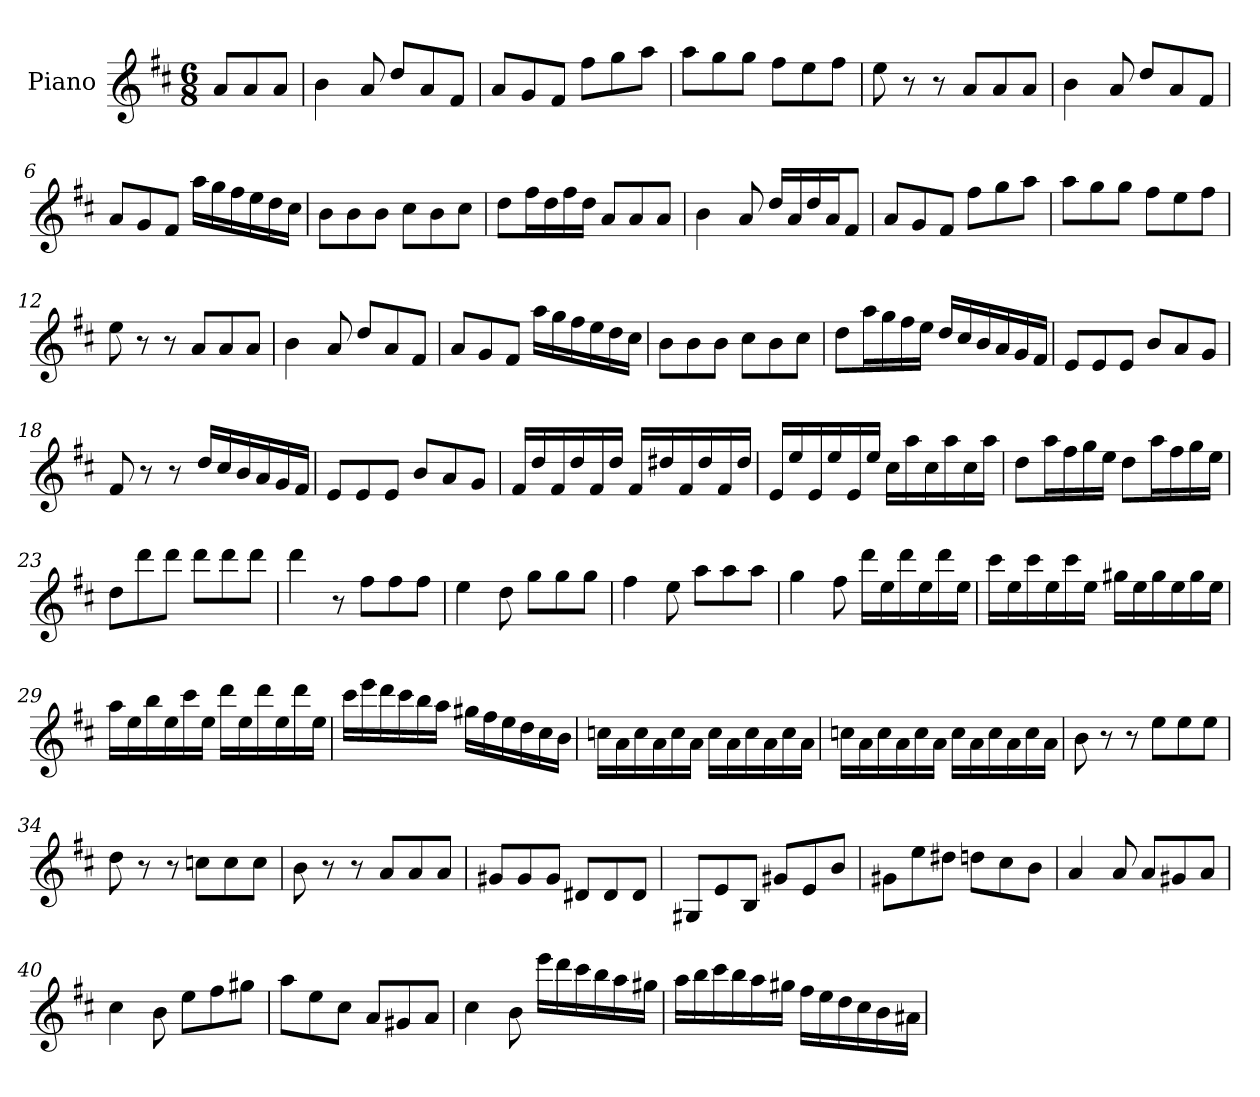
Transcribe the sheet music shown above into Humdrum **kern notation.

**kern
*part1
*staff1
*I"Piano
*I'Pno
*clefG2
*k[f#c#]
*D:
*M6/8
=
8a/L
8a/
8a/J
=1
4b
8a
8dd/L
8a/
8f#/J
=2
8a/L
8g/
8f#/J
8ff#\L
8gg\
8aa\J
=3
8aa\L
8gg\
8gg\J
8ff#\L
8ee\
8ff#\J
=4
8ee
8r
8r
8a/L
8a/
8a/J
=5
4b
8a
8dd/L
8a/
8f#/J
=6
8a/L
8g/
8f#/J
16aa\LL
16gg\
16ff#\
16ee\
16dd\
16cc#\JJ
=7
8b\L
8b\
8b\J
8cc#\L
8b\
8cc#\J
=8
8dd\L
16ff#\L
16dd\
16ff#\
16dd\JJ
8a/L
8a/
8a/J
=9
4b
8a
16dd/LL
16a/
16dd/
16a/J
8f#/J
=10
8a/L
8g/
8f#/J
8ff#\L
8gg\
8aa\J
=11
8aa\L
8gg\
8gg\J
8ff#\L
8ee\
8ff#\J
=12
8ee
8r
8r
8a/L
8a/
8a/J
=13
4b
8a
8dd/L
8a/
8f#/J
=14
8a/L
8g/
8f#/J
16aa\LL
16gg\
16ff#\
16ee\
16dd\
16cc#\JJ
=15
8b\L
8b\
8b\J
8cc#\L
8b\
8cc#\J
=16
8dd\L
16aa\L
16gg\
16ff#\
16ee\JJ
16dd/LL
16cc#/
16b/
16a/
16g/
16f#/JJ
=17
8e/L
8e/
8e/J
8b/L
8a/
8g/J
=18
8f#
8r
8r
16dd/LL
16cc#/
16b/
16a/
16g/
16f#/JJ
=19
8e/L
8e/
8e/J
8b/L
8a/
8g/J
=20
16f#/LL
16dd/
16f#/
16dd/
16f#/
16dd/JJ
16f#/LL
16dd#X/
16f#/
16dd#/
16f#/
16dd#/JJ
=21
16e/LL
16ee/
16e/
16ee/
16e/
16ee/JJ
16cc#\LL
16aa\
16cc#\
16aa\
16cc#\
16aa\JJ
=22
8dd\L
16aa\L
16ff#\
16gg\
16ee\JJ
8dd\L
16aa\L
16ff#\
16gg\
16ee\JJ
=23
8dd\L
8ddd\
8ddd\J
8ddd\L
8ddd\
8ddd\J
=24
4ddd
8r
8ff#\L
8ff#\
8ff#\J
=25
4ee
8dd
8gg\L
8gg\
8gg\J
=26
4ff#
8ee
8aa\L
8aa\
8aa\J
=27
4gg
8ff#
16ddd\LL
16ee\
16ddd\
16ee\
16ddd\
16ee\JJ
=28
16ccc#\LL
16ee\
16ccc#\
16ee\
16ccc#\
16ee\JJ
16gg#X\LL
16ee\
16gg#\
16ee\
16gg#\
16ee\JJ
=29
16aa\LL
16ee\
16bb\
16ee\
16ccc#\
16ee\JJ
16ddd\LL
16ee\
16ddd\
16ee\
16ddd\
16ee\JJ
=30
16ccc#\LL
16eee\
16ddd\
16ccc#\
16bb\
16aa\JJ
16gg#X\LL
16ff#\
16ee\
16dd\
16cc#\
16b\JJ
=31
16ccn\LL
16a\
16cc\
16a\
16cc\
16a\JJ
16cc\LL
16a\
16cc\
16a\
16cc\
16a\JJ
=32
16ccn\LL
16a\
16cc\
16a\
16cc\
16a\JJ
16cc\LL
16a\
16cc\
16a\
16cc\
16a\JJ
=33
8b
8r
8r
8ee\L
8ee\
8ee\J
=34
8dd
8r
8r
8ccn\L
8cc\
8cc\J
=35
8b
8r
8r
8a/L
8a/
8a/J
=36
8g#X/L
8g#/
8g#/J
8d#X/L
8d#/
8d#/J
=37
8G#X/L
8e/
8B/J
8g#X/L
8e/
8b/J
=38
8g#X\L
8ee\
8dd#X\J
8ddn\L
8cc#\
8b\J
=39
4a
8a
8a/L
8g#X/
8a/J
=40
4cc#
8b
8ee\L
8ff#\
8gg#X\J
=41
8aa\L
8ee\
8cc#\J
8a/L
8g#X/
8a/J
=42
4cc#
8b
16eee\LL
16ddd\
16ccc#\
16bb\
16aa\
16gg#X\JJ
=43
16aa\LL
16bb\
16ccc#\
16bb\
16aa\
16gg#X\JJ
16ff#\LL
16ee\
16dd\
16cc#\
16b\
16a#X\JJ
=
*-
